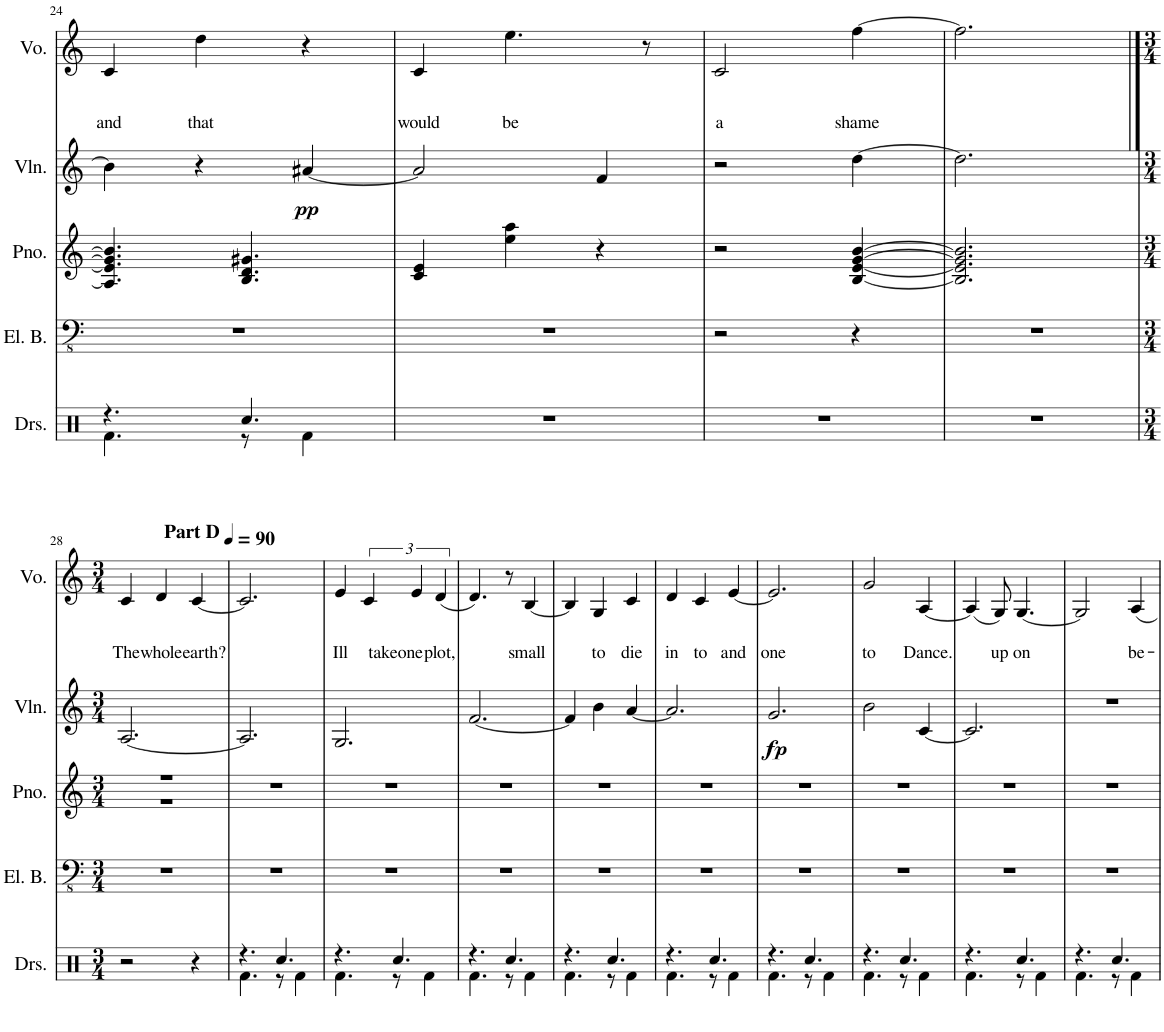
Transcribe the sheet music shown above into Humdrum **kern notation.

**kern	**kern	**dynam	**kern	**text
*part3	*part2	*part2	*part1	*part1
*staff3	*staff2	*staff2	*staff1	*staff1
*I"Piano	*I"Violin	*	*I"Voice	*
*I'Pno.	*I'Vln.	*	*I'Vo.	*
!!LO:PB:g=z
*clefG2	*clefG2	*	*clefG2	*
*k[]	*k[]	*	*k[]	*
*M6/8	*M6/8	*	*M6/8	*
=24	=24	=24	=24	=24
!	!	!	!	!LO:LY:b
4.A/] 4.e/] 4.g/] 4.b/]	4b\]	.	4c/	and
!	!	!	!	!LO:LY:b
.	4r	.	4dd\	that
4.B/ 4.d/ 4.g#X/	.	.	.	.
!	!	!LO:DY:b	!	!
.	[4a#X/	pp	4r	.
=25	=25	=25	=25	=25
!	!	!	!	!LO:LY:b
4c/ 4e/	2a#/]	.	4c/	would
!	!	!	!	!LO:LY:b
4ee\ 4aa\	.	.	4.ee\	be
4r	4f/	.	.	.
.	.	.	8r	.
=26	=26	=26	=26	=26
!	!	!	!	!LO:LY:b
2r	2r	.	2c/	a
!	!	!	!	!LO:LY:b
[4B/ [4e/ [4g/ [4b/	[4dd\	.	[4ff\	shame
=27	=27	=27	=27	=27
2.B/] 2.e/] 2.g/] 2.b/]	2.dd\]	.	2.ff\]	.
!!LO:LB:g=z
==28	==28	==28	==28	==28
!!LO:REH:place=s1:a:B:enc=none:fs=12:t=Part D
*k[]	*k[]	*	*k[]	*
*M3/4	*M3/4	*	*M3/4	*
*	*	*	*MM90	*
*^	*	*	*	*
!	!	!	!	!	!LO:LY:b
2.r	2.r	[2.A/	.	4c/	The
!	!	!	!	!	!LO:LY:b
.	.	.	.	4d/	whole
!	!	!	!	!	!LO:LY:b
.	.	.	.	[4c/	earth?
*v	*v	*	*	*	*
=29	=29	=29	=29	=29
2.r	2.A/]	.	2.c/]	.
=30	=30	=30	=30	=30
!	!	!	!	!LO:LY:b
2.r	2.G/	.	4e/	Ill
!	!	!	!	!LO:LY:b
.	.	.	6c/	take
!	!	!	!	!LO:LY:b
.	.	.	6e/	one
!	!	!	!	!LO:LY:b
.	.	.	(6d/	plot,
=31	=31	=31	=31	=31
2.r	[2.f/	.	4.d/)	.
.	.	.	8r	.
!	!	!	!	!LO:LY:b
.	.	.	[4B/	small
=32	=32	=32	=32	=32
2.r	4f/]	.	4B/]	.
!	!	!	!	!LO:LY:b
.	4b\	.	4G/	to
!	!	!	!	!LO:LY:b
.	[4a/	.	4c/	die
=33	=33	=33	=33	=33
!	!	!	!	!LO:LY:b
2.r	2.a/]	.	4d/	in
!	!	!	!	!LO:LY:b
.	.	.	4c/	to
!	!	!	!	!LO:LY:b
.	.	.	[4e/	and
=34	=34	=34	=34	=34
!	!	!LO:DY:b	!	!LO:LY:b
2.r	2.g/	fp	2.e/]	one
=35	=35	=35	=35	=35
!	!	!	!	!LO:LY:b
2.r	2b\	.	2g/	to
!	!	!	!	!LO:LY:b
.	[4c/	.	[4A/	Dance.
=36	=36	=36	=36	=36
2.r	2.c/]	.	(4A/]	.
!	!	!	!	!LO:LY:b
.	.	.	8G/)	up
!	!	!	!	!LO:LY:b
.	.	.	[4.G/	on
=37	=37	=37	=37	=37
2.r	2.r	.	2G/]	.
!	!	!	!	!LO:LY:b
.	.	.	4A/	be-
=	=	=	=	=
*-	*-	*-	*-	*-
